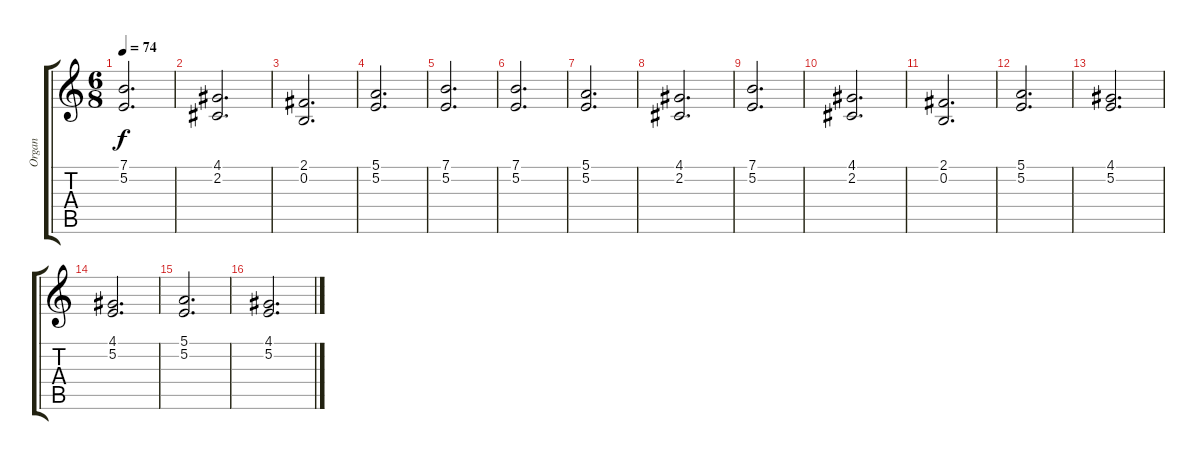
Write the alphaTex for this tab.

\track ("Organ" "Organ") {instrument percussiveorgan}
\staff {score tabs}
\tuning (E4 B3 G3 D3 A2 E2) {hide}
\ts (6 8)
\tempo 74
\clef g2
\ks c
(7.1 5.2).2{d dy f} |
(4.1 2.2).2{d} |
(2.1 0.2).2{d} |
(5.1 5.2).2{d} |
(7.1 5.2).2{d} |
(7.1 5.2).2{d} |
(5.1 5.2).2{d} |
(4.1 2.2).2{d} |
(7.1 5.2).2{d} |
(4.1 2.2).2{d} |
(2.1 0.2).2{d} |
(5.1 5.2).2{d} |
(4.1 5.2).2{d} |
(4.1 5.2).2{d} |
(5.1 5.2).2{d} |
(4.1 5.2).2{d}
